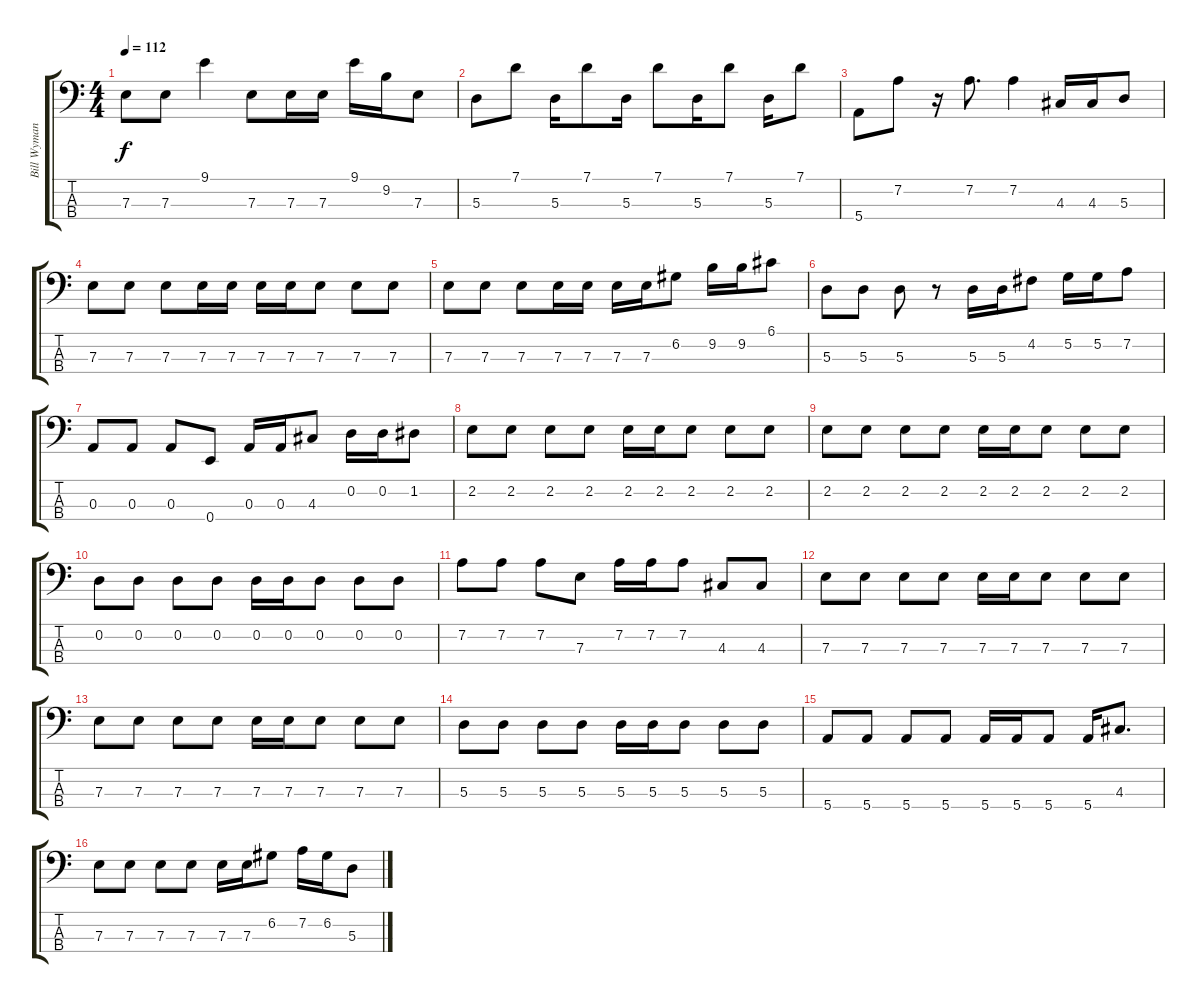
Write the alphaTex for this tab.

\track ("Bill Wyman" "Bill Wyman") {instrument electricbassfinger}
\staff {score tabs}
\tuning (G2 D2 A1 E1) {hide}
\ts (4 4)
\tempo 112
\clef f4
\ks c
7.3.8{dy f} 7.3.8 9.1.4 7.3.8 7.3.16 7.3.16 9.1.16 9.2.16 7.3.8 |
5.3.8 7.1.8 5.3.16 7.1.8 5.3.16 7.1.8 5.3.16 7.1.8 5.3.16 7.1.8 |
5.4.8 7.2.8 r.16 7.2.8{d} 7.2.4 4.3.16 4.3.16 5.3.8 |
7.3.8 7.3.8 7.3.8 7.3.16 7.3.16 7.3.16 7.3.16 7.3.8 7.3.8 7.3.8 |
7.3.8 7.3.8 7.3.8 7.3.16 7.3.16 7.3.16 7.3.16 6.2.8 9.2.16 9.2.16 6.1.8 |
5.3.8 5.3.8 5.3.8 r.8 5.3.16 5.3.16 4.2.8 5.2.16 5.2.16 7.2.8 |
0.3.8 0.3.8 0.3.8 0.4.8 0.3.16 0.3.16 4.3.8 0.2.16 0.2.16 1.2.8 |
2.2.8 2.2.8 2.2.8 2.2.8 2.2.16 2.2.16 2.2.8 2.2.8 2.2.8 |
2.2.8 2.2.8 2.2.8 2.2.8 2.2.16 2.2.16 2.2.8 2.2.8 2.2.8 |
0.2.8 0.2.8 0.2.8 0.2.8 0.2.16 0.2.16 0.2.8 0.2.8 0.2.8 |
7.2.8 7.2.8 7.2.8 7.3.8 7.2.16 7.2.16 7.2.8 4.3.8 4.3.8 |
7.3.8 7.3.8 7.3.8 7.3.8 7.3.16 7.3.16 7.3.8 7.3.8 7.3.8 |
7.3.8 7.3.8 7.3.8 7.3.8 7.3.16 7.3.16 7.3.8 7.3.8 7.3.8 |
5.3.8 5.3.8 5.3.8 5.3.8 5.3.16 5.3.16 5.3.8 5.3.8 5.3.8 |
5.4.8 5.4.8 5.4.8 5.4.8 5.4.16 5.4.16 5.4.8 5.4.16 4.3.8{d} |
7.3.8 7.3.8 7.3.8 7.3.8 7.3.16 7.3.16 6.2.8 7.2.16 6.2.16 5.3.8
